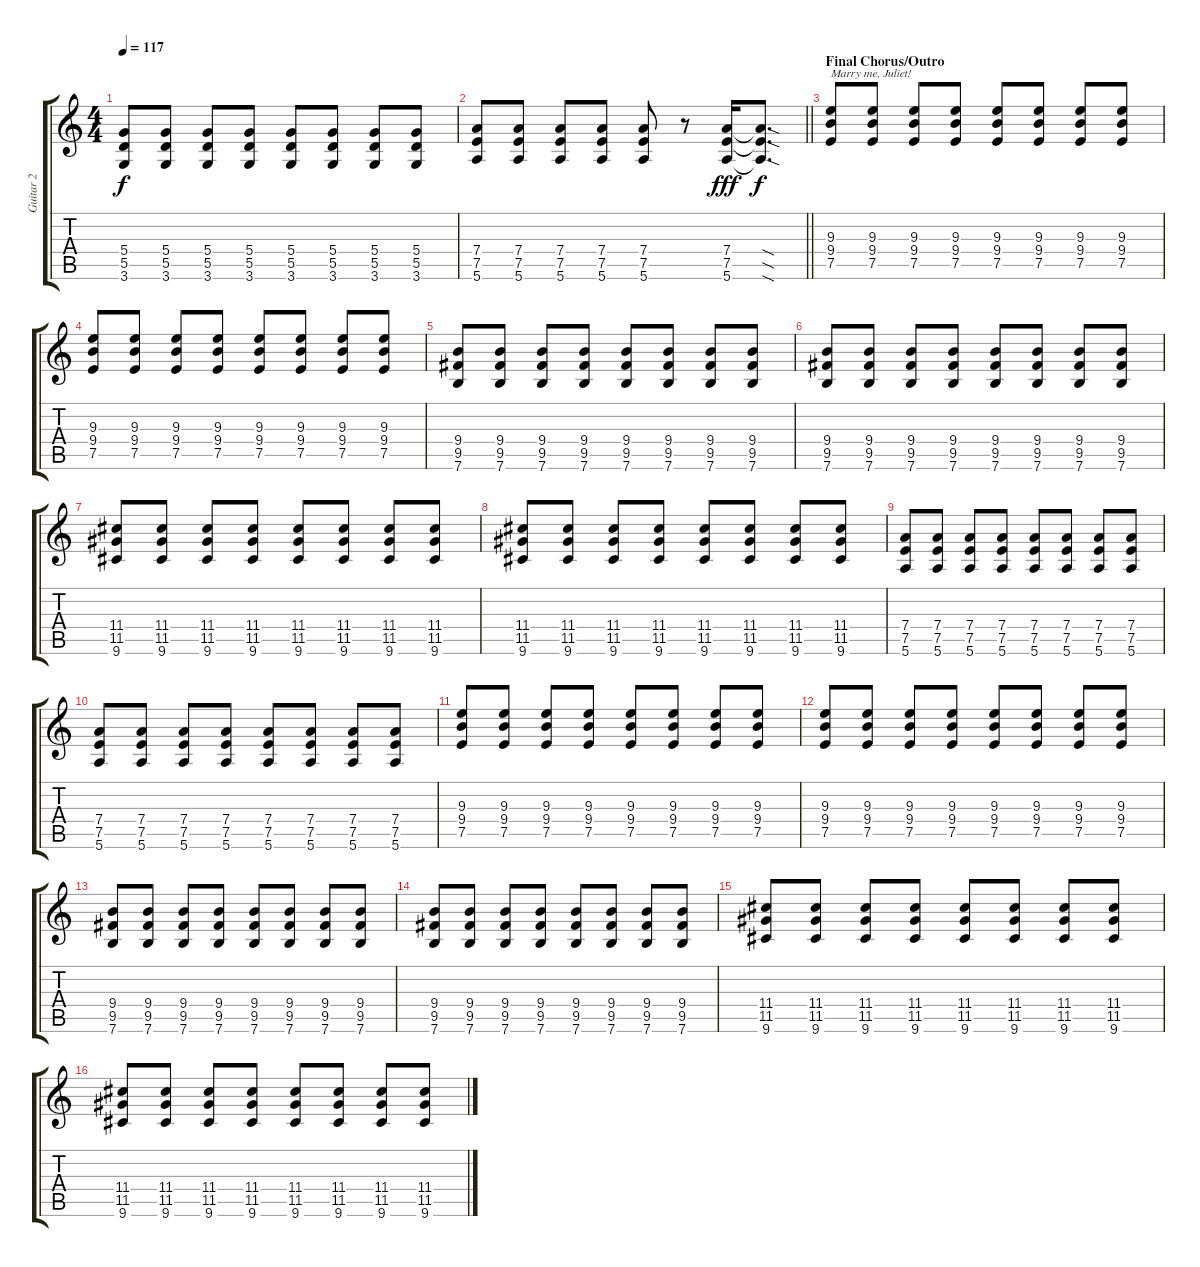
\track ("Guitar 2" "Guitar 2") {instrument overdrivenguitar}
\staff {score tabs}
\tuning (E4 B3 G3 D3 A2 E2) {hide}
\ts (4 4)
\tempo 117
\clef g2
\ks c
(5.4 5.5 3.6).8{dy f} (5.4 5.5 3.6).8 (5.4 5.5 3.6).8 (5.4 5.5 3.6).8 (5.4 5.5 3.6).8 (5.4 5.5 3.6).8 (5.4 5.5 3.6).8 (5.4 5.5 3.6).8 |
\barLineRight lightlight
(7.4 7.5 5.6).8 (7.4 7.5 5.6).8 (7.4 7.5 5.6).8 (7.4 7.5 5.6).8 (7.4 7.5 5.6).8 r.8 (7.4 7.5 5.6).16{dy fff} (7.4{sod t} 7.5{sod t} 5.6{sod t}).8{d dy f} |
\section ("" "Final Chorus/Outro")
(9.3 9.4 7.5).8{txt "Marry me, Juliet!"} (9.3 9.4 7.5).8 (9.3 9.4 7.5).8 (9.3 9.4 7.5).8 (9.3 9.4 7.5).8 (9.3 9.4 7.5).8 (9.3 9.4 7.5).8 (9.3 9.4 7.5).8 |
(9.3 9.4 7.5).8 (9.3 9.4 7.5).8 (9.3 9.4 7.5).8 (9.3 9.4 7.5).8 (9.3 9.4 7.5).8 (9.3 9.4 7.5).8 (9.3 9.4 7.5).8 (9.3 9.4 7.5).8 |
(9.4 9.5 7.6).8 (9.4 9.5 7.6).8 (9.4 9.5 7.6).8 (9.4 9.5 7.6).8 (9.4 9.5 7.6).8 (9.4 9.5 7.6).8 (9.4 9.5 7.6).8 (9.4 9.5 7.6).8 |
(9.4 9.5 7.6).8 (9.4 9.5 7.6).8 (9.4 9.5 7.6).8 (9.4 9.5 7.6).8 (9.4 9.5 7.6).8 (9.4 9.5 7.6).8 (9.4 9.5 7.6).8 (9.4 9.5 7.6).8 |
(11.4 11.5 9.6).8 (11.4 11.5 9.6).8 (11.4 11.5 9.6).8 (11.4 11.5 9.6).8 (11.4 11.5 9.6).8 (11.4 11.5 9.6).8 (11.4 11.5 9.6).8 (11.4 11.5 9.6).8 |
(11.4 11.5 9.6).8 (11.4 11.5 9.6).8 (11.4 11.5 9.6).8 (11.4 11.5 9.6).8 (11.4 11.5 9.6).8 (11.4 11.5 9.6).8 (11.4 11.5 9.6).8 (11.4 11.5 9.6).8 |
(7.4 7.5 5.6).8 (7.4 7.5 5.6).8 (7.4 7.5 5.6).8 (7.4 7.5 5.6).8 (7.4 7.5 5.6).8 (7.4 7.5 5.6).8 (7.4 7.5 5.6).8 (7.4 7.5 5.6).8 |
(7.4 7.5 5.6).8 (7.4 7.5 5.6).8 (7.4 7.5 5.6).8 (7.4 7.5 5.6).8 (7.4 7.5 5.6).8 (7.4 7.5 5.6).8 (7.4 7.5 5.6).8 (7.4 7.5 5.6).8 |
(9.3 9.4 7.5).8 (9.3 9.4 7.5).8 (9.3 9.4 7.5).8 (9.3 9.4 7.5).8 (9.3 9.4 7.5).8 (9.3 9.4 7.5).8 (9.3 9.4 7.5).8 (9.3 9.4 7.5).8 |
(9.3 9.4 7.5).8 (9.3 9.4 7.5).8 (9.3 9.4 7.5).8 (9.3 9.4 7.5).8 (9.3 9.4 7.5).8 (9.3 9.4 7.5).8 (9.3 9.4 7.5).8 (9.3 9.4 7.5).8 |
(9.4 9.5 7.6).8 (9.4 9.5 7.6).8 (9.4 9.5 7.6).8 (9.4 9.5 7.6).8 (9.4 9.5 7.6).8 (9.4 9.5 7.6).8 (9.4 9.5 7.6).8 (9.4 9.5 7.6).8 |
(9.4 9.5 7.6).8 (9.4 9.5 7.6).8 (9.4 9.5 7.6).8 (9.4 9.5 7.6).8 (9.4 9.5 7.6).8 (9.4 9.5 7.6).8 (9.4 9.5 7.6).8 (9.4 9.5 7.6).8 |
(11.4 11.5 9.6).8 (11.4 11.5 9.6).8 (11.4 11.5 9.6).8 (11.4 11.5 9.6).8 (11.4 11.5 9.6).8 (11.4 11.5 9.6).8 (11.4 11.5 9.6).8 (11.4 11.5 9.6).8 |
(11.4 11.5 9.6).8 (11.4 11.5 9.6).8 (11.4 11.5 9.6).8 (11.4 11.5 9.6).8 (11.4 11.5 9.6).8 (11.4 11.5 9.6).8 (11.4 11.5 9.6).8 (11.4 11.5 9.6).8
